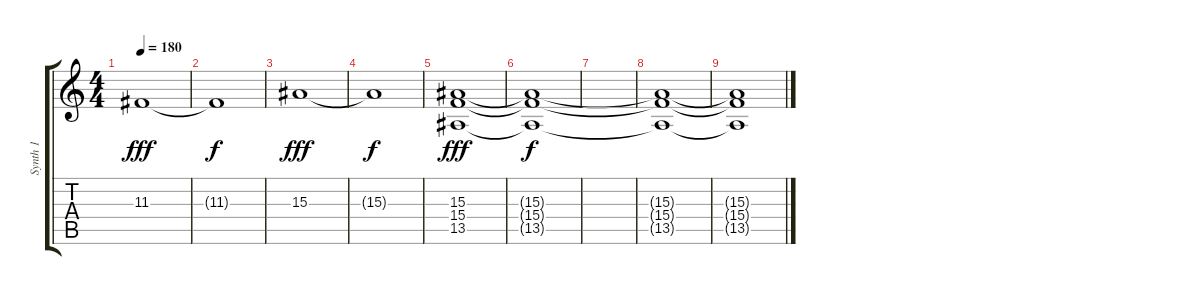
\track ("Synth 1" "Synth 1") {instrument lead3calliope}
\staff {score tabs}
\tuning (E4 B3 G3 D3 A2 E2) {hide}
\ts (4 4)
\tempo 180
\clef g2
\ks c
11.3.1{dy fff} |
11.3{t}.1{dy f} |
15.3.1{dy fff} |
15.3{t}.1{dy f} |
(15.3 15.4 13.5).1{dy fff} |
(15.3{t} 15.4{t} 13.5{t}).1{dy f} |
|
(15.3{t} 15.4{t} 13.5{t}).1 |
(15.3{t} 15.4{t} 13.5{t}).1
